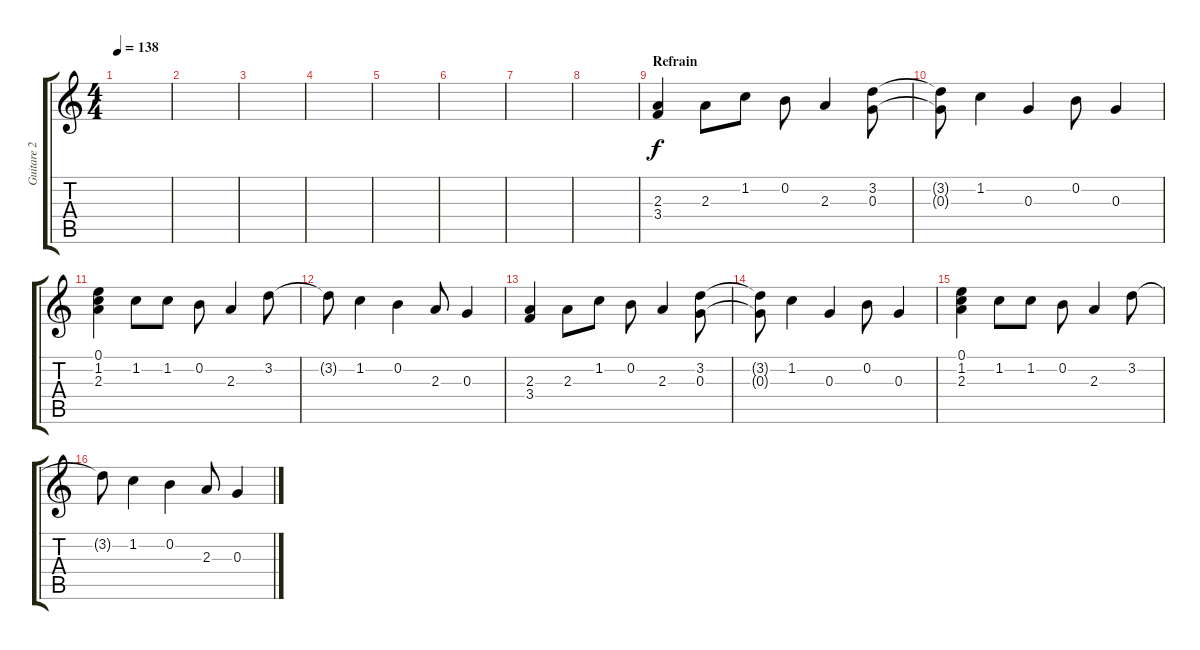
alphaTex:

\track ("Guitare 2" "Guitare 2") {instrument electricguitarjazz}
\staff {score tabs}
\tuning (E4 B3 G3 D3 A2 E2) {hide}
\ts (4 4)
\tempo 138
\clef g2
\ks c
|
|
|
|
|
|
|
|
\section ("" "Refrain")
(2.3 3.4).4 2.3.8 1.2.8 0.2.8 2.3.4 (3.2 0.3).8 |
(3.2{t} 0.3{t}).8 1.2.4 0.3.4 0.2.8 0.3.4 |
(0.1 1.2 2.3).4 1.2.8 1.2.8 0.2.8 2.3.4 3.2.8 |
3.2{t}.8 1.2.4 0.2.4 2.3.8 0.3.4 |
(2.3 3.4).4 2.3.8 1.2.8 0.2.8 2.3.4 (3.2 0.3).8 |
(3.2{t} 0.3{t}).8 1.2.4 0.3.4 0.2.8 0.3.4 |
(0.1 1.2 2.3).4 1.2.8 1.2.8 0.2.8 2.3.4 3.2.8 |
3.2{t}.8 1.2.4 0.2.4 2.3.8 0.3.4
